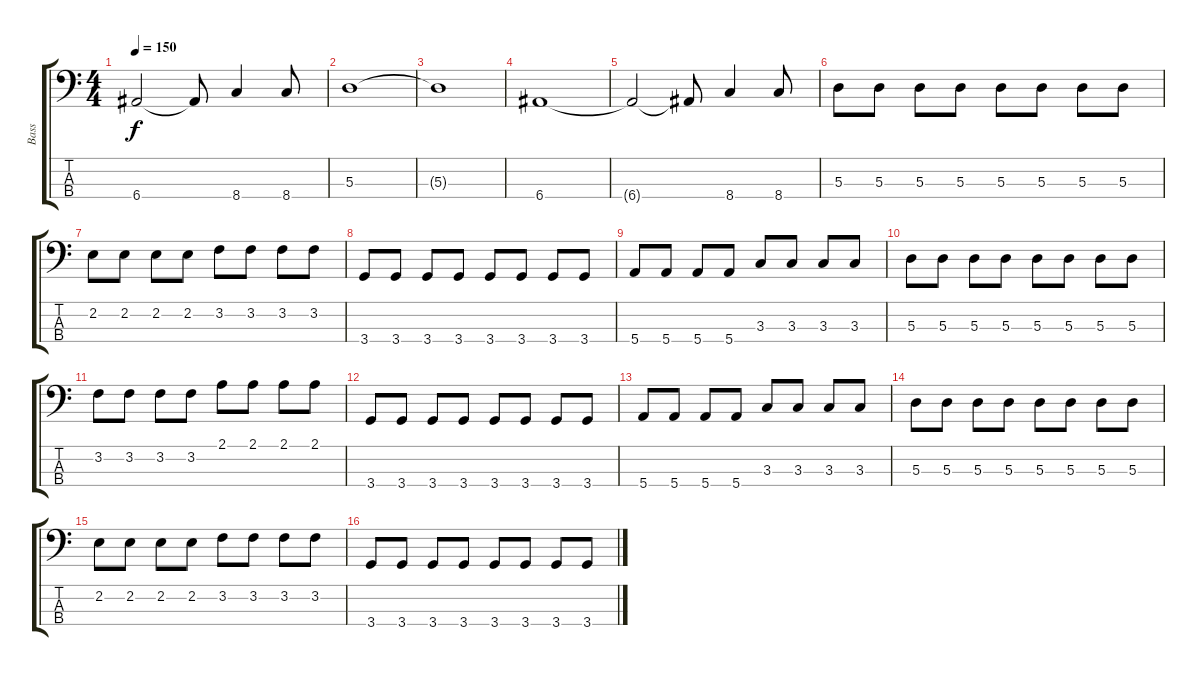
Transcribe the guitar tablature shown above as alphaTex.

\track ("Bass" "Bass") {instrument slapbass1}
\staff {score tabs}
\tuning (G2 D2 A1 E1) {hide}
\ts (4 4)
\tempo 150
\clef f4
\ks c
6.4{t}.2{dy f} 6.4{t}.8 8.4.4 8.4.8 |
5.3.1 |
5.3{t}.1 |
6.4.1 |
6.4{t}.2 6.4{t}.8 8.4.4 8.4.8 |
5.3.8 5.3.8 5.3.8 5.3.8 5.3.8 5.3.8 5.3.8 5.3.8 |
2.2.8 2.2.8 2.2.8 2.2.8 3.2.8 3.2.8 3.2.8 3.2.8 |
3.4.8 3.4.8 3.4.8 3.4.8 3.4.8 3.4.8 3.4.8 3.4.8 |
5.4.8 5.4.8 5.4.8 5.4.8 3.3.8 3.3.8 3.3.8 3.3.8 |
5.3.8 5.3.8 5.3.8 5.3.8 5.3.8 5.3.8 5.3.8 5.3.8 |
3.2.8 3.2.8 3.2.8 3.2.8 2.1.8 2.1.8 2.1.8 2.1.8 |
3.4.8 3.4.8 3.4.8 3.4.8 3.4.8 3.4.8 3.4.8 3.4.8 |
5.4.8 5.4.8 5.4.8 5.4.8 3.3.8 3.3.8 3.3.8 3.3.8 |
5.3.8 5.3.8 5.3.8 5.3.8 5.3.8 5.3.8 5.3.8 5.3.8 |
2.2.8 2.2.8 2.2.8 2.2.8 3.2.8 3.2.8 3.2.8 3.2.8 |
3.4.8 3.4.8 3.4.8 3.4.8 3.4.8 3.4.8 3.4.8 3.4.8
